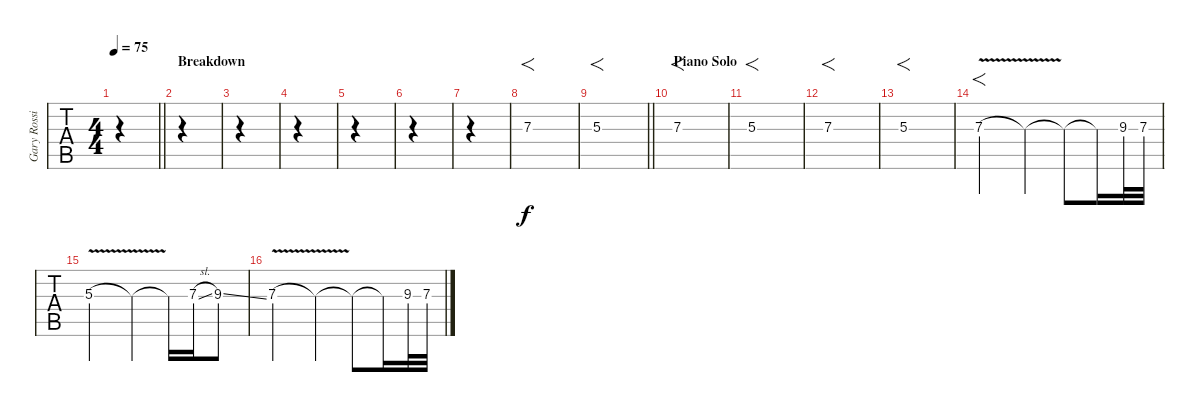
\track ("Gary Rossington - Lead Guitar" "Gary Rossi") {instrument overdrivenguitar}
\staff {tabs}
\tuning (E4 B3 G3 D3 A2 E2) {hide}
\ts (4 4)
\tempo 75
\clef g2
\barLineRight lightlight
\ks c
|
\section ("" "Breakdown")
|
|
|
|
|
|
7.3.1{f} |
\barLineRight lightlight
5.3.1{f} |
\section ("" "Piano Solo")
7.3.1{f} |
5.3.1{f} |
7.3.1{f} |
5.3.1{f} |
7.3{v}.2{f} 7.3{t}.4 7.3{t}.8 7.3{t}.16 9.3.32 7.3.32 |
5.3{v}.2 5.3{t}.4 5.3{t}.16 7.3{sl}.16 9.3{ss}.8 |
7.3{v}.2 7.3{t}.4 7.3{t}.8 7.3{t}.16 9.3.32 7.3{sl}.32
